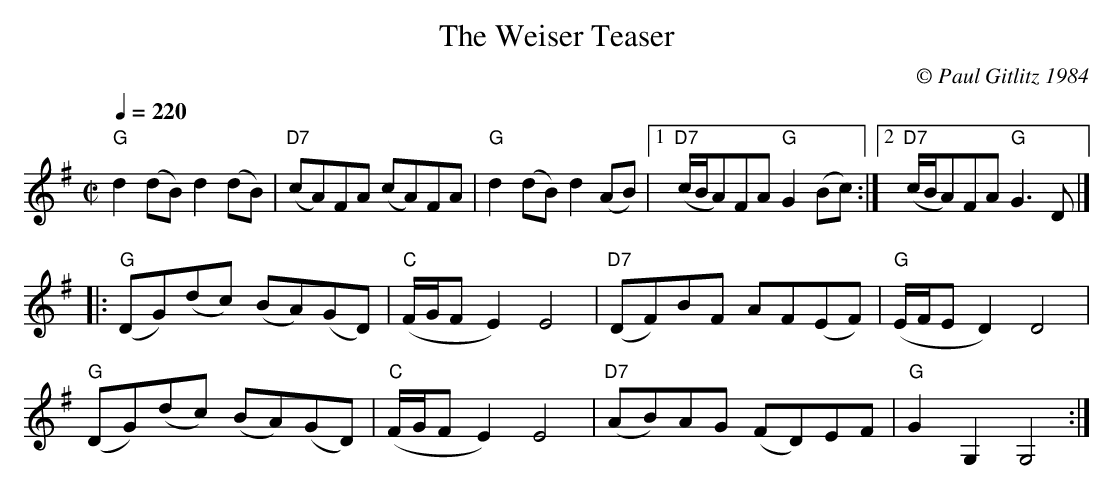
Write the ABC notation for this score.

X:1
T:Weiser Teaser, The
C:© Paul Gitlitz 1984
M:C|
L:1/8
Q:1/4=220
K:G
"G"d2(dB)d2(dB)|"D7"(cA)FA (cA)FA|"G"d2(dB)d2(AB)|1"D7"(c/B/A)FA"G"G2(Bc):|2"D7"(c/B/A)FA"G"G3D |]
|:"G"(DG)(dc) (BA)(GD)|"C"(F/G/FE2)E4|"D7"(DF)BF AF(EF)|"G"(E/F/ED2)D4|
"G"(DG)(dc) (BA)(GD)|"C"(F/G/FE2)E4|"D7"(AB)AG (FD)EF|"G"G2G,2G,4:|]
